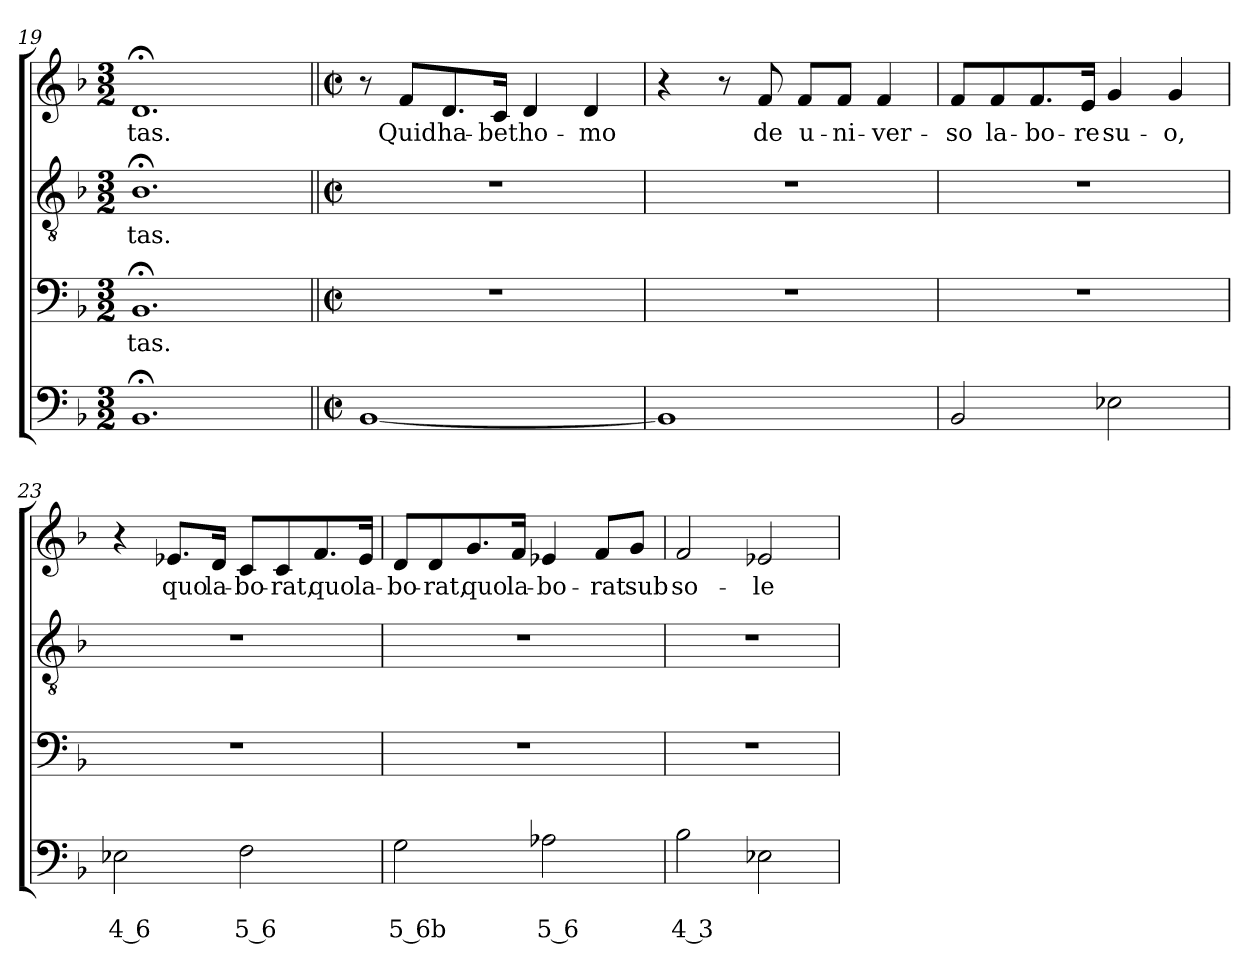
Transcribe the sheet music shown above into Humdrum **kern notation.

**kern	**text	**text	**kern	**text	**kern	**text	**kern	**text
*part4	*part4	*part4	*part3	*part3	*part2	*part2	*part1	*part1
*staff4	*staff4	*staff4	*staff3	*staff3	*staff2	*staff2	*staff1	*staff1
*clefF4	*	*	*clefF4	*	*clefGv2	*	*clefG2	*
*k[b-]	*	*	*k[b-]	*	*k[b-]	*	*k[b-]	*
*F:	*	*	*F:	*	*F:	*	*F:	*
*M3/2	*	*	*M3/2	*	*M3/2	*	*M3/2	*
=19	=19	=19	=19	=19	=19	=19	=19	=19
!	!	!	!	!LO:LY:b	!	!	!	!
!	!	!	!	!	!	!LO:LY:b	!	!
!	!	!	!	!	!	!	!	!LO:LY:b
1.BB-;<	.	.	1.BB-;<	-tas.	1.B-;<	-tas.	1.d;<	-tas.
!!LO:LB:g=z
=20||	=20||	=20||	=20||	=20||	=20||	=20||	=20||	=20||
*M2/2	*	*	*M2/2	*	*M2/2	*	*M2/2	*
*met(c|)	*	*	*met(c|)	*	*met(c|)	*	*met(c|)	*
[1BB-	.	.	1r	.	1r	.	8r	.
!	!	!	!	!	!	!	!	!LO:LY:b
.	.	.	.	.	.	.	8f/L	Quid
!	!	!	!	!	!	!	!	!LO:LY:b
.	.	.	.	.	.	.	8.d/	ha-
!	!	!	!	!	!	!	!	!LO:LY:b
.	.	.	.	.	.	.	16c/Jk	-bet
!	!	!	!	!	!	!	!	!LO:LY:b
.	.	.	.	.	.	.	4d/	ho-
!	!	!	!	!	!	!	!	!LO:LY:b
.	.	.	.	.	.	.	4d/	-mo
=21	=21	=21	=21	=21	=21	=21	=21	=21
1BB-]	.	.	1r	.	1r	.	4r	.
.	.	.	.	.	.	.	8r	.
!	!	!	!	!	!	!	!	!LO:LY:b
.	.	.	.	.	.	.	8f/	de
!	!	!	!	!	!	!	!	!LO:LY:b
.	.	.	.	.	.	.	8f/L	u-
!	!	!	!	!	!	!	!	!LO:LY:b
.	.	.	.	.	.	.	8f/J	-ni-
!	!	!	!	!	!	!	!	!LO:LY:b
.	.	.	.	.	.	.	4f/	-ver-
=22	=22	=22	=22	=22	=22	=22	=22	=22
!	!	!	!	!	!	!	!	!LO:LY:b
2BB-/	.	.	1r	.	1r	.	8f/L	-so
!	!	!	!	!	!	!	!	!LO:LY:b
.	.	.	.	.	.	.	8f/	la-
!	!	!	!	!	!	!	!	!LO:LY:b
.	.	.	.	.	.	.	8.f/	-bo-
!	!	!	!	!	!	!	!	!LO:LY:b
.	.	.	.	.	.	.	16e/Jk	-re
!	!	!	!	!	!	!	!	!LO:LY:b
2E-X\	.	.	.	.	.	.	4g/	su-
!	!	!	!	!	!	!	!	!LO:LY:b
.	.	.	.	.	.	.	4g/	-o,
=23	=23	=23	=23	=23	=23	=23	=23	=23
!	!	!LO:LY:b	!	!	!	!	!	!
2E-X\	.	4 6	1r	.	1r	.	4r	.
!	!	!	!	!	!	!	!	!LO:LY:b
.	.	.	.	.	.	.	8.e-X/L	quo
!	!	!	!	!	!	!	!	!LO:LY:b
.	.	.	.	.	.	.	16d/Jk	la-
!	!	!LO:LY:b	!	!	!	!	!	!
!	!	!	!	!	!	!	!	!LO:LY:b
2F\	.	5 6	.	.	.	.	8c/L	-bo-
!	!	!	!	!	!	!	!	!LO:LY:b
.	.	.	.	.	.	.	8c/	-rat,
!	!	!	!	!	!	!	!	!LO:LY:b
.	.	.	.	.	.	.	8.f/	quo
!	!	!	!	!	!	!	!	!LO:LY:b
.	.	.	.	.	.	.	16e-/Jk	la-
!!LO:PB:g=z
=24	=24	=24	=24	=24	=24	=24	=24	=24
!	!	!LO:LY:b	!	!	!	!	!	!
!	!	!	!	!	!	!	!	!LO:LY:b
2G\	.	5 6b	1r	.	1r	.	8d/L	-bo-
!	!	!	!	!	!	!	!	!LO:LY:b
.	.	.	.	.	.	.	8d/	-rat,
!	!	!	!	!	!	!	!	!LO:LY:b
.	.	.	.	.	.	.	8.g/	quo
!	!	!	!	!	!	!	!	!LO:LY:b
.	.	.	.	.	.	.	16f/Jk	la-
!	!	!LO:LY:b	!	!	!	!	!	!
!	!	!	!	!	!	!	!	!LO:LY:b
2A-X\	.	5 6	.	.	.	.	4e-X/	-bo-
!	!	!	!	!	!	!	!	!LO:LY:b
.	.	.	.	.	.	.	8f/L	-rat
!	!	!	!	!	!	!	!	!LO:LY:b
.	.	.	.	.	.	.	8g/J	sub
=25	=25	=25	=25	=25	=25	=25	=25	=25
!	!	!LO:LY:b	!	!	!	!	!	!
!	!	!	!	!	!	!	!	!LO:LY:b
2B-\	.	4 3	1r	.	1r	.	2f/	so-
!	!	!	!	!	!	!	!	!LO:LY:b
2E-X\	.	.	.	.	.	.	2e-X/	-le
=	=	=	=	=	=	=	=	=
*-	*-	*-	*-	*-	*-	*-	*-	*-
